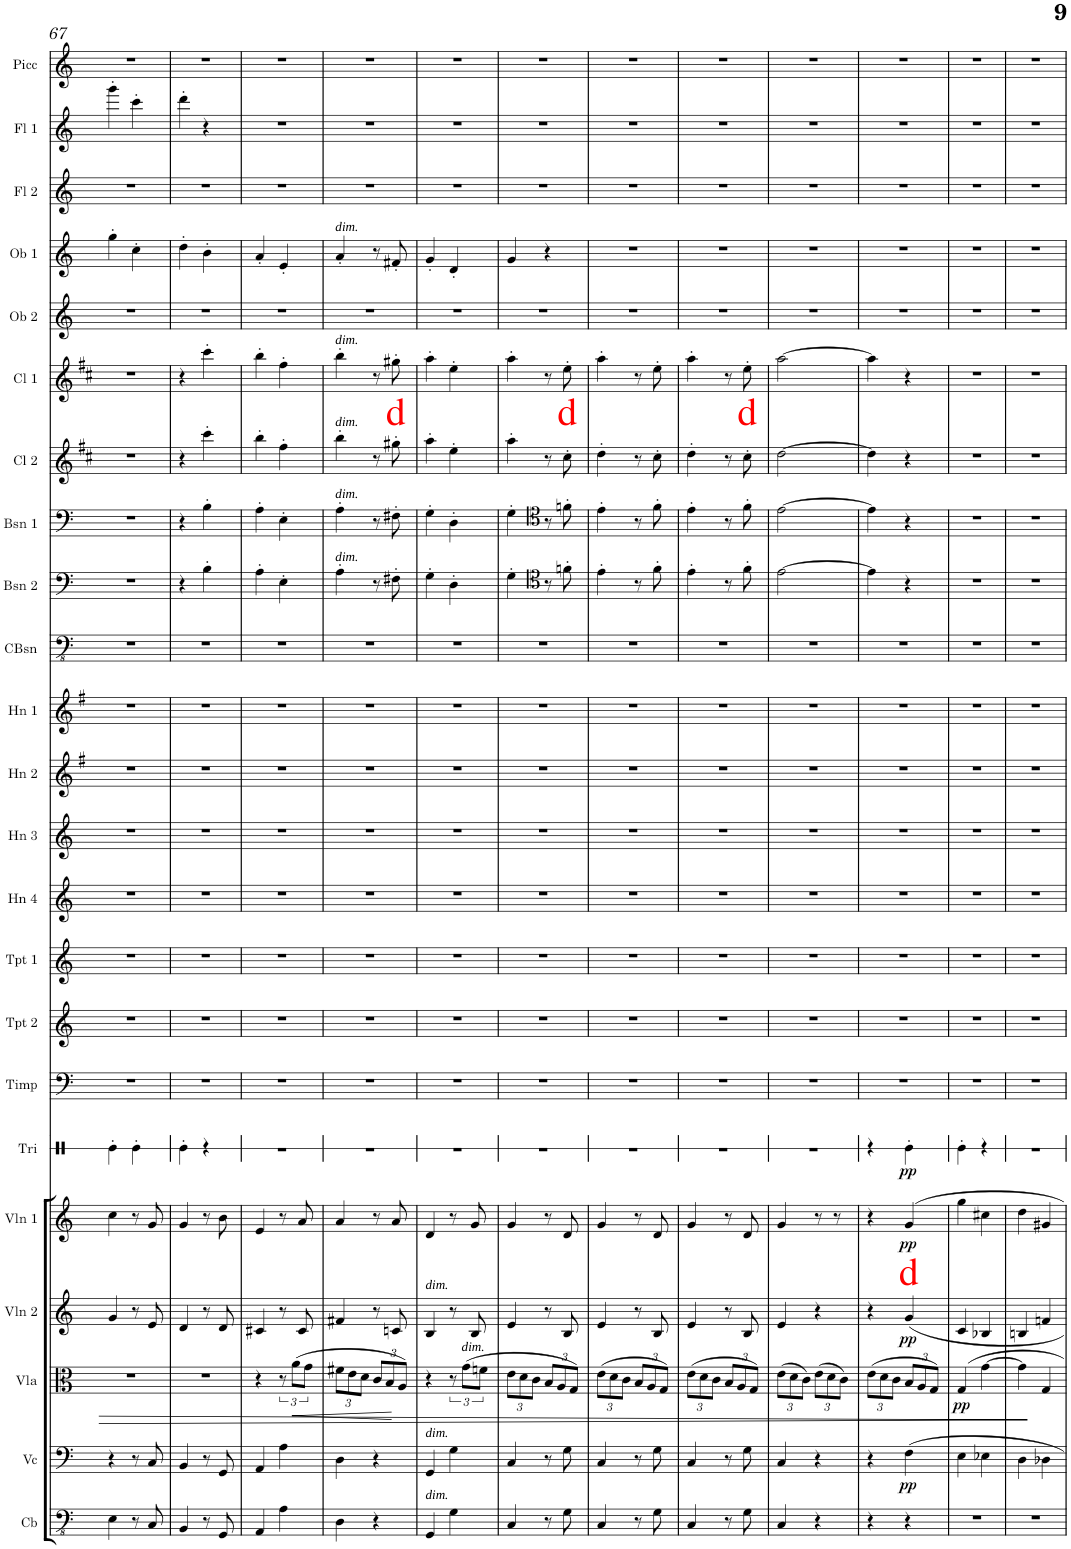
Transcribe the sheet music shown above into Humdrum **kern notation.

**kern	**kern	**dynam	**kern	**dynam	**kern	**dynam	**kern	**text	**dynam	**kern	**dynam	**kern	**kern	**kern	**kern	**kern	**kern	**kern	**kern	**kern	**kern	**kern	**kern	**text	**kern	**kern	**kern	**kern	**kern
*part23	*part22	*part22	*part21	*part21	*part20	*part20	*part19	*part19	*part19	*part18	*part18	*part17	*part16	*part15	*part14	*part13	*part12	*part11	*part10	*part9	*part8	*part7	*part6	*part6	*part5	*part4	*part3	*part2	*part1
*staff23	*staff22	*staff22	*staff21	*staff21	*staff20	*staff20	*staff19	*staff19	*staff19	*staff18	*staff18	*staff17	*staff16	*staff15	*staff14	*staff13	*staff12	*staff11	*staff10	*staff9	*staff8	*staff7	*staff6	*staff6	*staff5	*staff4	*staff3	*staff2	*staff1
*I"Contrabass	*I"Violoncello	*	*I"Viola	*	*I"Violin 2	*	*I"Violin 1	*	*	*I"Triangle	*	*I"Timpani	*I"C Trumpet 2	*I"C Trumpet 1	*I"C Horn 4	*I"C Horn 3	*I"F Horn 2	*I"F Horn 1	*I"Contrabassoon	*I"Bassoon 2	*I"Bassoon 1	*I"Bb Clarinet 2	*I"Bb Clarinet 1	*	*I"Oboe 2	*I"Oboe 1	*I"Flute 2	*I"Flute 1	*I"Piccolo
*I'Cb	*I'Vc	*	*I'Vla	*	*I'Vln 2	*	*I'Vln 1	*	*	*I'Tri	*	*I'Timp	*I'Tpt 2	*I'Tpt 1	*I'Hn 4	*I'Hn 3	*I'Hn 2	*I'Hn 1	*I'CBsn	*I'Bsn 2	*I'Bsn 1	*I'Cl 2	*I'Cl 1	*	*I'Ob 2	*I'Ob 1	*I'Fl 2	*I'Fl 1	*I'Picc
!!LO:PB:g=z
*clefFv4	*clefF4	*	*clefC3	*	*clefG2	*	*clefG2	*	*	*clefX	*	*clefF4	*clefG2	*clefG2	*clefG2	*clefG2	*clefG2	*clefG2	*clefFv4	*clefF4	*clefF4	*clefG2	*clefG2	*	*clefG2	*clefG2	*clefG2	*clefG2	*clefG2
*	*	*	*	*	*	*	*	*	*	*	*	*	*Trd1c2	*Trd1c2	*Trd7c12	*Trd7c12	*Trd4c7	*Trd4c7	*	*	*	*Trd1c2	*Trd1c2	*	*	*	*	*	*Trd-7c-12
*k[]	*k[]	*	*k[]	*	*k[]	*	*k[]	*	*	*k[]	*	*k[]	*k[]	*k[]	*k[]	*k[]	*k[f#]	*k[f#]	*k[]	*k[]	*k[]	*k[f#c#]	*k[f#c#]	*	*k[]	*k[]	*k[]	*k[]	*k[]
*M2/4	*M2/4	*	*M2/4	*	*M2/4	*	*M2/4	*	*	*M2/4	*	*M2/4	*M2/4	*M2/4	*M2/4	*M2/4	*M2/4	*M2/4	*M2/4	*M2/4	*M2/4	*M2/4	*M2/4	*	*M2/4	*M2/4	*M2/4	*M2/4	*M2/4
=67	=67	=67	=67	=67	=67	=67	=67	=67	=67	=67	=67	=67	=67	=67	=67	=67	=67	=67	=67	=67	=67	=67	=67	=67	=67	=67	=67	=67	=67
4EE\	4r	.	2r	.	4g/	.	4cc\	.	.	4Re'\	.	2r	2r	2r	2r	2r	2r	2r	2r	2r	2r	2r	2r	.	2r	4gg'\	2r	4ggg'\	2r
8r	8r	.	.	.	8r	.	8r	.	.	4Re'\	.	.	.	.	.	.	.	.	.	.	.	.	.	.	.	4cc'\	.	4ccc'\	.
8CC/	8C/	.	.	.	8e/	.	8g/	.	.	.	.	.	.	.	.	.	.	.	.	.	.	.	.	.	.	.	.	.	.
=68	=68	=68	=68	=68	=68	=68	=68	=68	=68	=68	=68	=68	=68	=68	=68	=68	=68	=68	=68	=68	=68	=68	=68	=68	=68	=68	=68	=68	=68
4BBB/	4BB/	.	2r	.	4d/	.	4g/	.	.	4Re'\	.	2r	2r	2r	2r	2r	2r	2r	2r	4r	4r	4r	4r	.	2r	4dd'\	2r	4ddd'\	2r
8r	8r	.	.	.	8r	.	8r	.	.	4r	.	.	.	.	.	.	.	.	.	4B'\	4B'\	4ccc#'\	4ccc#'\	.	.	4b'\	.	4r	.
8GGG/	8GG/	.	.	.	8d/	.	8b\	.	.	.	.	.	.	.	.	.	.	.	.	.	.	.	.	.	.	.	.	.	.
=69	=69	=69	=69	=69	=69	=69	=69	=69	=69	=69	=69	=69	=69	=69	=69	=69	=69	=69	=69	=69	=69	=69	=69	=69	=69	=69	=69	=69	=69
4AAA/	4AA/	.	4r	.	4c#X/	.	4e/	.	.	2r	.	2r	2r	2r	2r	2r	2r	2r	2r	4A'\	4A'\	4bb'\	4bb'\	.	2r	4a'/	2r	2r	2r
4AA\	4A\	.	12r	.	8r	.	8r	.	.	.	.	.	.	.	.	.	.	.	.	4E'\	4E'\	4ff#'\	4ff#'\	.	.	4e'/	.	.	.
!	!	!	!	!LO:HP:b	!	!	!	!	!	!	!	!	!	!	!	!	!	!	!	!	!	!	!	!	!	!	!	!	!
.	.	.	(12a\L	<	.	.	.	.	.	.	.	.	.	.	.	.	.	.	.	.	.	.	.	.	.	.	.	.	.
.	.	.	.	.	8c#/	.	8a/	.	.	.	.	.	.	.	.	.	.	.	.	.	.	.	.	.	.	.	.	.	.
.	.	.	12g\J	.	.	.	.	.	.	.	.	.	.	.	.	.	.	.	.	.	.	.	.	.	.	.	.	.	.
=70	=70	=70	=70	=70	=70	=70	=70	=70	=70	=70	=70	=70	=70	=70	=70	=70	=70	=70	=70	=70	=70	=70	=70	=70	=70	=70	=70	=70	=70
*	*	*	*Xbrackettup	*	*	*	*	*	*	*	*	*	*	*	*	*	*	*	*	*	*	*	*	*	*	*	*	*	*
!	!	!	!	!	!	!	!	!	!	!	!	!	!	!	!	!	!	!	!	!	!	!	!	!	!	!LO:TX:a:i:t=dim.	!	!	!
!	!	!	!	!	!	!	!	!	!	!	!	!	!	!	!	!	!	!	!	!	!	!	!LO:TX:a:i:t=dim.	!	!	!	!	!	!
!	!	!	!	!	!	!	!	!	!	!	!	!	!	!	!	!	!	!	!	!	!	!LO:TX:a:i:t=dim.	!	!	!	!	!	!	!
!	!	!	!	!	!	!	!	!	!	!	!	!	!	!	!	!	!	!	!	!	!LO:TX:a:i:t=dim.	!	!	!	!	!	!	!	!
!	!	!	!	!	!	!	!	!	!	!	!	!	!	!	!	!	!	!	!	!LO:TX:a:i:t=dim.	!	!	!	!	!	!	!	!	!
4DD\	4D\	.	12f#X\L	.	4f#X/	.	4a/	.	.	2r	.	2r	2r	2r	2r	2r	2r	2r	2r	4A'\	4A'\	4bb'\	4bb'\	.	2r	4a'/	2r	2r	2r
.	.	.	12e\	.	.	.	.	.	.	.	.	.	.	.	.	.	.	.	.	.	.	.	.	.	.	.	.	.	.
.	.	.	12d\J	.	.	.	.	.	.	.	.	.	.	.	.	.	.	.	.	.	.	.	.	.	.	.	.	.	.
4r	4r	.	12c/L	.	8r	.	8r	.	.	.	.	.	.	.	.	.	.	.	.	8r	8r	8r	8r	.	.	8r	.	.	.
.	.	.	12B/	.	.	.	.	.	.	.	.	.	.	.	.	.	.	.	.	.	.	.	.	.	.	.	.	.	.
!	!	!	!	!	!	!	!	!	!	!	!	!	!	!	!	!	!	!	!	!	!	!	!	!LO:LY:b:color=#FF0000	!	!	!	!	!
.	.	.	.	.	8cn/	.	8a/	.	.	.	.	.	.	.	.	.	.	.	.	8F#X'\	8F#X'\	8gg#X'\	8gg#X'\	d	.	8f#X'/	.	.	.
.	.	.	12A/J)	[	.	.	.	.	.	.	.	.	.	.	.	.	.	.	.	.	.	.	.	.	.	.	.	.	.
=71	=71	=71	=71	=71	=71	=71	=71	=71	=71	=71	=71	=71	=71	=71	=71	=71	=71	=71	=71	=71	=71	=71	=71	=71	=71	=71	=71	=71	=71
!	!	!	!	!	!LO:TX:a:i:t=dim.	!	!	!	!	!	!	!	!	!	!	!	!	!	!	!	!	!	!	!	!	!	!	!	!
!	!LO:TX:a:i:t=dim.	!	!	!	!	!	!	!	!	!	!	!	!	!	!	!	!	!	!	!	!	!	!	!	!	!	!	!	!
!LO:TX:a:i:t=dim.	!	!	!	!	!	!	!	!	!	!	!	!	!	!	!	!	!	!	!	!	!	!	!	!	!	!	!	!	!
4GGG/	4GG/	.	4r	.	4B/	.	4d/	.	.	2r	.	2r	2r	2r	2r	2r	2r	2r	2r	4G'\	4G'\	4aa'\	4aa'\	.	2r	4g'/	2r	2r	2r
*	*	*	*brackettup	*	*	*	*	*	*	*	*	*	*	*	*	*	*	*	*	*	*	*	*	*	*	*	*	*	*
4GG\	4G\	.	12r	.	8r	.	8r	.	.	.	.	.	.	.	.	.	.	.	.	4D'\	4D'\	4ee'\	4ee'\	.	.	4d'/	.	.	.
!	!	!	!LO:TX:a:i:t=dim.	!	!	!	!	!	!	!	!	!	!	!	!	!	!	!	!	!	!	!	!	!	!	!	!	!	!
.	.	.	(12g\L	.	.	.	.	.	.	.	.	.	.	.	.	.	.	.	.	.	.	.	.	.	.	.	.	.	.
.	.	.	.	.	8B/	.	8g/	.	.	.	.	.	.	.	.	.	.	.	.	.	.	.	.	.	.	.	.	.	.
.	.	.	12fn\J	.	.	.	.	.	.	.	.	.	.	.	.	.	.	.	.	.	.	.	.	.	.	.	.	.	.
=72	=72	=72	=72	=72	=72	=72	=72	=72	=72	=72	=72	=72	=72	=72	=72	=72	=72	=72	=72	=72	=72	=72	=72	=72	=72	=72	=72	=72	=72
*	*	*	*Xbrackettup	*	*	*	*	*	*	*	*	*	*	*	*	*	*	*	*	*	*	*	*	*	*	*	*	*	*
4CC/	4C/	.	12e\L	.	4e/	.	4g/	.	.	2r	.	2r	2r	2r	2r	2r	2r	2r	2r	4G'\	4G'\	4aa'\	4aa'\	.	2r	4g/	2r	2r	2r
.	.	.	12d\	.	.	.	.	.	.	.	.	.	.	.	.	.	.	.	.	.	.	.	.	.	.	.	.	.	.
.	.	.	12c\J	.	.	.	.	.	.	.	.	.	.	.	.	.	.	.	.	.	.	.	.	.	.	.	.	.	.
*	*	*	*	*	*	*	*	*	*	*	*	*	*	*	*	*	*	*	*	*clefC4	*clefC4	*	*	*	*	*	*	*	*
8r	8r	.	12B/L	.	8r	.	8r	.	.	.	.	.	.	.	.	.	.	.	.	8r	8r	8r	8r	.	.	4r	.	.	.
.	.	.	12A/	.	.	.	.	.	.	.	.	.	.	.	.	.	.	.	.	.	.	.	.	.	.	.	.	.	.
!	!	!	!	!	!	!	!	!	!	!	!	!	!	!	!	!	!	!	!	!	!	!	!	!LO:LY:b:color=#FF0000	!	!	!	!	!
8GG\	8G\	.	.	.	8B/	.	8d/	.	.	.	.	.	.	.	.	.	.	.	.	8fn'\	8fn'\	8cc#'\	8ee'\	d	.	.	.	.	.
.	.	.	12G/J)	.	.	.	.	.	.	.	.	.	.	.	.	.	.	.	.	.	.	.	.	.	.	.	.	.	.
=73	=73	=73	=73	=73	=73	=73	=73	=73	=73	=73	=73	=73	=73	=73	=73	=73	=73	=73	=73	=73	=73	=73	=73	=73	=73	=73	=73	=73	=73
4CC/	4C/	.	(12e\L	.	4e/	.	4g/	.	.	2r	.	2r	2r	2r	2r	2r	2r	2r	2r	4e'\	4e'\	4dd'\	4aa'\	.	2r	2r	2r	2r	2r
.	.	.	12d\	.	.	.	.	.	.	.	.	.	.	.	.	.	.	.	.	.	.	.	.	.	.	.	.	.	.
.	.	.	12c\J	.	.	.	.	.	.	.	.	.	.	.	.	.	.	.	.	.	.	.	.	.	.	.	.	.	.
8r	8r	.	12B/L	.	8r	.	8r	.	.	.	.	.	.	.	.	.	.	.	.	8r	8r	8r	8r	.	.	.	.	.	.
.	.	.	12A/	.	.	.	.	.	.	.	.	.	.	.	.	.	.	.	.	.	.	.	.	.	.	.	.	.	.
8GG\	8G\	.	.	.	8B/	.	8d/	.	.	.	.	.	.	.	.	.	.	.	.	8f'\	8f'\	8cc#'\	8ee'\	.	.	.	.	.	.
.	.	.	12G/J)	.	.	.	.	.	.	.	.	.	.	.	.	.	.	.	.	.	.	.	.	.	.	.	.	.	.
=74	=74	=74	=74	=74	=74	=74	=74	=74	=74	=74	=74	=74	=74	=74	=74	=74	=74	=74	=74	=74	=74	=74	=74	=74	=74	=74	=74	=74	=74
4CC/	4C/	.	(12e\L	.	4e/	.	4g/	.	.	2r	.	2r	2r	2r	2r	2r	2r	2r	2r	4e'\	4e'\	4dd'\	4aa'\	.	2r	2r	2r	2r	2r
.	.	.	12d\	.	.	.	.	.	.	.	.	.	.	.	.	.	.	.	.	.	.	.	.	.	.	.	.	.	.
.	.	.	12c\J	.	.	.	.	.	.	.	.	.	.	.	.	.	.	.	.	.	.	.	.	.	.	.	.	.	.
8r	8r	.	12B/L	.	8r	.	8r	.	.	.	.	.	.	.	.	.	.	.	.	8r	8r	8r	8r	.	.	.	.	.	.
.	.	.	12A/	.	.	.	.	.	.	.	.	.	.	.	.	.	.	.	.	.	.	.	.	.	.	.	.	.	.
!	!	!	!	!	!	!	!	!	!	!	!	!	!	!	!	!	!	!	!	!	!	!	!	!LO:LY:b:color=#FF0000	!	!	!	!	!
8GG\	8G\	.	.	.	8B/	.	8d/	.	.	.	.	.	.	.	.	.	.	.	.	8f'\	8f'\	8cc#'\	8ee'\	d	.	.	.	.	.
.	.	.	12G/J)	.	.	.	.	.	.	.	.	.	.	.	.	.	.	.	.	.	.	.	.	.	.	.	.	.	.
=75	=75	=75	=75	=75	=75	=75	=75	=75	=75	=75	=75	=75	=75	=75	=75	=75	=75	=75	=75	=75	=75	=75	=75	=75	=75	=75	=75	=75	=75
4CC/	4C/	.	(12e\L	.	4e/	.	4g/	.	.	2r	.	2r	2r	2r	2r	2r	2r	2r	2r	[2e\	[2e\	[2dd\	[2aa\	.	2r	2r	2r	2r	2r
.	.	.	12d\	.	.	.	.	.	.	.	.	.	.	.	.	.	.	.	.	.	.	.	.	.	.	.	.	.	.
.	.	.	12c\J)	.	.	.	.	.	.	.	.	.	.	.	.	.	.	.	.	.	.	.	.	.	.	.	.	.	.
4r	4r	.	(12e\L	.	4r	.	8r	.	.	.	.	.	.	.	.	.	.	.	.	.	.	.	.	.	.	.	.	.	.
.	.	.	12d\	.	.	.	.	.	.	.	.	.	.	.	.	.	.	.	.	.	.	.	.	.	.	.	.	.	.
.	.	.	.	.	.	.	8r	.	.	.	.	.	.	.	.	.	.	.	.	.	.	.	.	.	.	.	.	.	.
.	.	.	12c\J)	.	.	.	.	.	.	.	.	.	.	.	.	.	.	.	.	.	.	.	.	.	.	.	.	.	.
=76	=76	=76	=76	=76	=76	=76	=76	=76	=76	=76	=76	=76	=76	=76	=76	=76	=76	=76	=76	=76	=76	=76	=76	=76	=76	=76	=76	=76	=76
4r	4r	.	(12e\L	.	4r	.	4r	.	.	4r	.	2r	2r	2r	2r	2r	2r	2r	2r	4e\]	4e\]	4dd\]	4aa\]	.	2r	2r	2r	2r	2r
.	.	.	12d\	.	.	.	.	.	.	.	.	.	.	.	.	.	.	.	.	.	.	.	.	.	.	.	.	.	.
.	.	.	12c\J	.	.	.	.	.	.	.	.	.	.	.	.	.	.	.	.	.	.	.	.	.	.	.	.	.	.
!	!	!LO:DY:b	!	!	!	!LO:DY:b	!	!LO:LY:b:color=#FF0000	!LO:DY:b	!	!LO:DY:b	!	!	!	!	!	!	!	!	!	!	!	!	!	!	!	!	!	!
4r	4F\	pp	12B/L	.	4g/	pp	4g/	d	pp	4Re'\	pp	.	.	.	.	.	.	.	.	4r	4r	4r	4r	.	.	.	.	.	.
.	.	.	12A/	.	.	.	.	.	.	.	.	.	.	.	.	.	.	.	.	.	.	.	.	.	.	.	.	.	.
.	.	.	12G/J)	.	.	.	.	.	.	.	.	.	.	.	.	.	.	.	.	.	.	.	.	.	.	.	.	.	.
=77	=77	=77	=77	=77	=77	=77	=77	=77	=77	=77	=77	=77	=77	=77	=77	=77	=77	=77	=77	=77	=77	=77	=77	=77	=77	=77	=77	=77	=77
!	!	!	!	!LO:DY:b	!	!	!	!	!	!	!	!	!	!	!	!	!	!	!	!	!	!	!	!	!	!	!	!	!
2r	4E\	.	4G/	pp	4c/	.	4gg\	.	.	4Re'\	.	2r	2r	2r	2r	2r	2r	2r	2r	2r	2r	2r	2r	.	2r	2r	2r	2r	2r
.	4E-X\	.	[4g\	.	4B-X/	.	4cc#X\	.	.	4r	.	.	.	.	.	.	.	.	.	.	.	.	.	.	.	.	.	.	.
=78	=78	=78	=78	=78	=78	=78	=78	=78	=78	=78	=78	=78	=78	=78	=78	=78	=78	=78	=78	=78	=78	=78	=78	=78	=78	=78	=78	=78	=78
2r	4D\	.	4g\]	.	4Bn/	.	4dd\	.	.	2r	.	2r	2r	2r	2r	2r	2r	2r	2r	2r	2r	2r	2r	.	2r	2r	2r	2r	2r
.	4D-X\	.	4G/	.	4fn/	.	4g#X/	.	.	.	.	.	.	.	.	.	.	.	.	.	.	.	.	.	.	.	.	.	.
=	=	=	=	=	=	=	=	=	=	=	=	=	=	=	=	=	=	=	=	=	=	=	=	=	=	=	=	=	=
*-	*-	*-	*-	*-	*-	*-	*-	*-	*-	*-	*-	*-	*-	*-	*-	*-	*-	*-	*-	*-	*-	*-	*-	*-	*-	*-	*-	*-	*-
